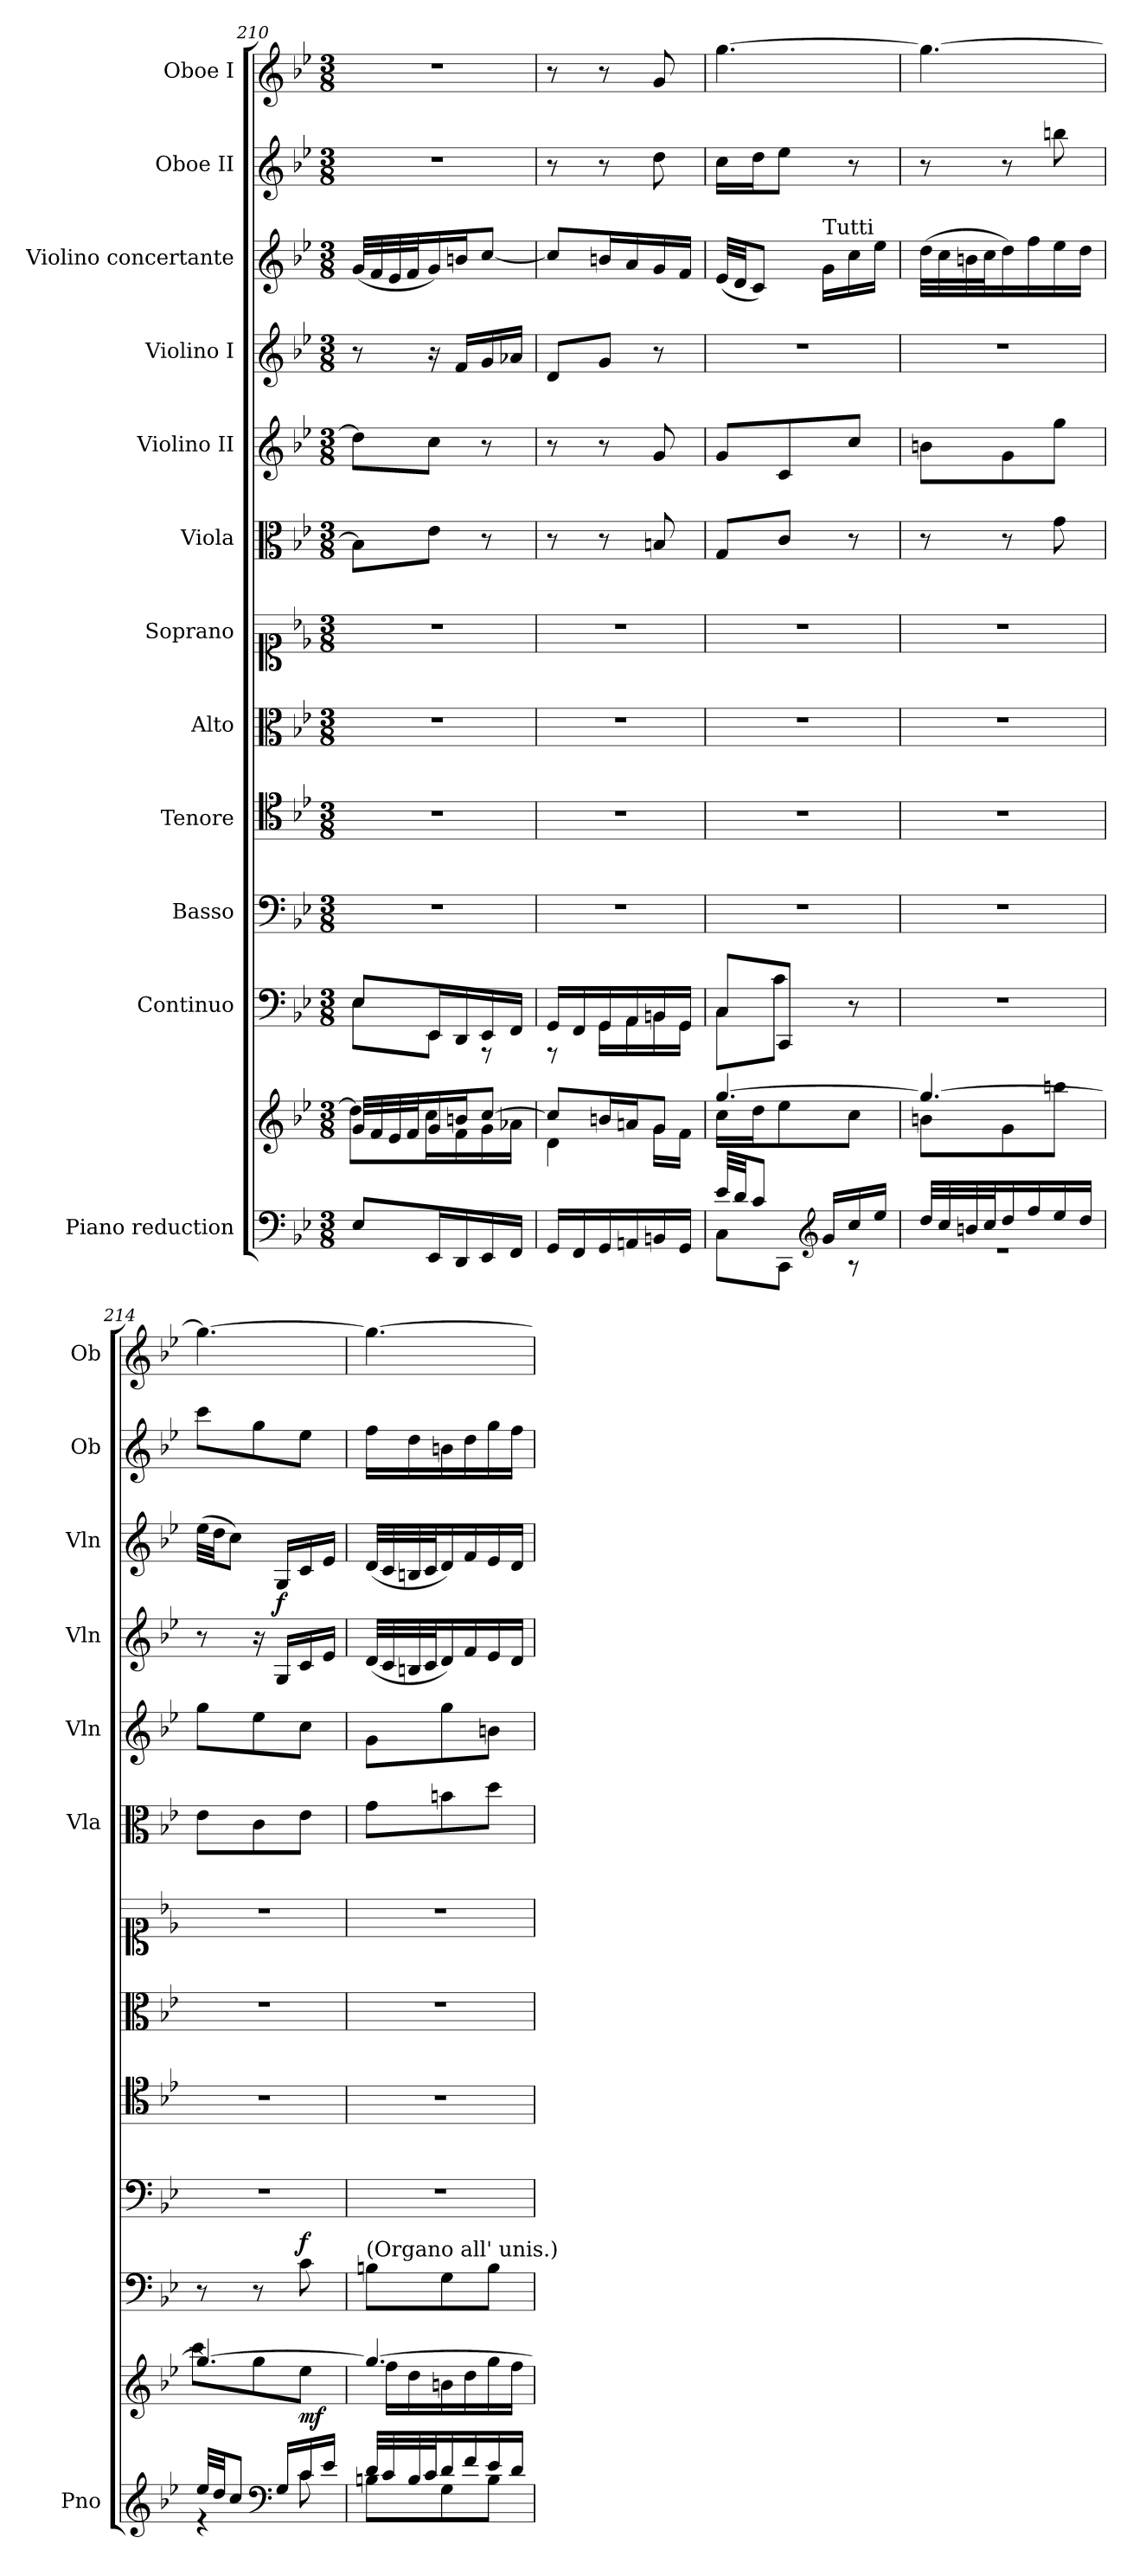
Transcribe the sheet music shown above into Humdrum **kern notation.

**kern	**kern	**dynam	**kern	**dynam	**kern	**kern	**kern	**kern	**kern	**kern	**kern	**kern	**dynam	**kern	**kern
*part12	*part12	*part12	*part11	*part11	*part10	*part9	*part8	*part7	*part6	*part5	*part4	*part3	*part3	*part2	*part1
*staff13	*staff12	*staff12/13	*staff11	*staff11	*staff10	*staff9	*staff8	*staff7	*staff6	*staff5	*staff4	*staff3	*staff3	*staff2	*staff1
*I"Piano reduction	*	*	*I"Continuo	*	*I"Basso	*I"Tenore	*I"Alto	*I"Soprano	*I"Viola	*I"Violino II	*I"Violino I	*I"Violino concertante	*	*I"Oboe II	*I"Oboe I
*I'Pno	*	*	*	*	*	*	*	*	*I'Vla	*I'Vln	*I'Vln	*I'Vln	*	*I'Ob	*I'Ob
*clefF4	*clefG2	*	*clefF4	*	*clefF4	*clefC4	*clefC3	*clefC1	*clefC3	*clefG2	*clefG2	*clefG2	*	*clefG2	*clefG2
*k[b-e-]	*k[b-e-]	*	*k[b-e-]	*	*k[b-e-]	*k[b-e-]	*k[b-e-]	*k[b-e-]	*k[b-e-]	*k[b-e-]	*k[b-e-]	*k[b-e-]	*	*k[b-e-]	*k[b-e-]
*M3/8	*M3/8	*	*M3/8	*	*M3/8	*M3/8	*M3/8	*M3/8	*M3/8	*M3/8	*M3/8	*M3/8	*	*M3/8	*M3/8
=210	=210	=210	=210	=210	=210	=210	=210	=210	=210	=210	=210	=210	=210	=210	=210
*	*^	*	*^	*	*	*	*	*	*	*	*	*	*	*	*
8E-/L	32g/LLL	8dd\L]	.	8E-/L	8E-!\L	.	4.r	4.r	4.r	4.r	8B-\L]	8dd\L]	8r	(32g/LLL	.	4.r	4.r
.	32f/	.	.	.	.	.	.	.	.	.	.	.	.	32f/	.	.	.
.	32e-/	.	.	.	.	.	.	.	.	.	.	.	.	32e-/	.	.	.
.	32f/J	.	.	.	.	.	.	.	.	.	.	.	.	32f/J	.	.	.
16EE-/L	16g/	16cc\L	.	16EE-/L	8EE-!\J	.	.	.	.	.	8e-\J	8cc\J	16r	16g/)	.	.	.
16DD/	16bn/J	16f\	.	16DD/	.	.	.	.	.	.	.	.	16f/LL	16bn/J	.	.	.
16EE-/	[8cc/J	16g\	.	16EE-/	8r	.	.	.	.	.	8r	8r	16g/	[8cc/J	.	.	.
16FF/JJ	.	16a-X\JJ	.	16FF/JJ	.	.	.	.	.	.	.	.	16a-X/JJ	.	.	.	.
=211	=211	=211	=211	=211	=211	=211	=211	=211	=211	=211	=211	=211	=211	=211	=211	=211	=211
16GG/LL	8cc/L]	4d\	.	16GG/LL	8r	.	4.r	4.r	4.r	4.r	8r	8r	8d/L	8cc/L]	.	8r	8r
16FF/	.	.	.	16FF/	.	.	.	.	.	.	.	.	.	.	.	.	.
16GG/	16bn/L	.	.	16GG/	16GG!\LL	.	.	.	.	.	8r	8r	8g/J	16bn/L	.	8r	8r
16AAn/	16an/J	.	.	16AA/	16AA!\	.	.	.	.	.	.	.	.	16a/	.	.	.
16BBn/	8g/J	16g\LL	.	16BBn/	16BB!\	.	.	.	.	.	8Bn/	8g/	8r	16g/	.	8dd\	8g/
16GG/JJ	.	16f\JJ	.	16GG/JJ	16GG!\JJ	.	.	.	.	.	.	.	.	16f/JJ	.	.	.
=212	=212	=212	=212	=212	=212	=212	=212	=212	=212	=212	=212	=212	=212	=212	=212	=212	=212
*^	*	*	*	*	*	*	*	*	*	*	*	*	*	*	*	*	*
32e-/LLL	8C\L	[4.gg/	16cc\LL	.	8C/L	8C!\L	.	4.r	4.r	4.r	4.r	8G/L	8g/L	4.r	(32e-/LLL	.	16cc\LL	[4.gg\
32d/JJ	.	.	.	.	.	.	.	.	.	.	.	.	.	.	32d/JJ	.	.	.
8c/J	.	.	16dd\J	.	.	.	.	.	.	.	.	.	.	.	8c/J)	.	16dd\J	.
.	8CC\J	.	8ee-\	.	8CC/J	8c!\J	.	.	.	.	.	8c/J	8c/	.	.	.	8ee-\J	.
*clefG2	*	*	*	*	*	*	*	*	*	*	*	*	*	*	*	*	*	*
!	!	!	!	!	!	!	!	!	!	!	!	!	!	!	!LO:TX:a:t=Tutti	!	!	!
16g/LL	.	.	.	.	.	.	.	.	.	.	.	.	.	.	16g\LL	.	.	.
16cc/	8r	.	8cc\J	.	8r	8ryy	.	.	.	.	.	8r	8cc/J	.	16cc\	.	8r	.
16ee-/JJ	.	.	.	.	.	.	.	.	.	.	.	.	.	.	16ee-\JJ	.	.	.
*	*	*	*	*	*v	*v	*	*	*	*	*	*	*	*	*	*	*	*
=213	=213	=213	=213	=213	=213	=213	=213	=213	=213	=213	=213	=213	=213	=213	=213	=213	=213
32dd/LLL	4.r	4.gg/_	8bn\L	.	4.r	.	4.r	4.r	4.r	4.r	8r	8bn\L	4.r	(32dd\LLL	.	8r	4.gg\_
32cc/	.	.	.	.	.	.	.	.	.	.	.	.	.	32cc\	.	.	.
32bn/	.	.	.	.	.	.	.	.	.	.	.	.	.	32bn\	.	.	.
32cc/J	.	.	.	.	.	.	.	.	.	.	.	.	.	32cc\J	.	.	.
16dd/	.	.	8g\	.	.	.	.	.	.	.	8r	8g\	.	16dd\)	.	8r	.
16ff/	.	.	.	.	.	.	.	.	.	.	.	.	.	16ff\	.	.	.
16ee-/	.	.	8bbn\J	.	.	.	.	.	.	.	8g\	8gg\J	.	16ee-\	.	8bbn\	.
16dd/JJ	.	.	.	.	.	.	.	.	.	.	.	.	.	16dd\JJ	.	.	.
=214	=214	=214	=214	=214	=214	=214	=214	=214	=214	=214	=214	=214	=214	=214	=214	=214	=214
32ee-/LLL	4r	4.gg/_	8ccc\L	.	8r	.	4.r	4.r	4.r	4.r	8e-\L	8gg\L	8r	(32ee-\LLL	.	8ccc\L	4.gg\_
32dd/JJ	.	.	.	.	.	.	.	.	.	.	.	.	.	32dd\JJ	.	.	.
8cc/J	.	.	.	.	.	.	.	.	.	.	.	.	.	8cc\J)	.	.	.
.	.	.	8gg\	.	8r	.	.	.	.	.	8c\	8ee-\	16r	.	.	8gg\	.
*clefF4	*	*	*	*	*	*	*	*	*	*	*	*	*	*	*	*	*
!	!	!	!	!	!	!	!	!	!	!	!	!	!	!	!LO:DY:b	!	!
16G/LL	.	.	.	.	.	.	.	.	.	.	.	.	16G/LL	16G/LL	f	.	.
!	!	!	!	!LO:DY:b	!	!LO:DY:a	!	!	!	!	!	!	!	!	!	!	!
16c/	8c\	.	8ee-\J	mf	8c\	f	.	.	.	.	8e-\J	8cc\J	16c/	16c/	.	8ee-\J	.
16e-/JJ	.	.	.	.	.	.	.	.	.	.	.	.	16e-/JJ	16e-/JJ	.	.	.
=215	=215	=215	=215	=215	=215	=215	=215	=215	=215	=215	=215	=215	=215	=215	=215	=215	=215
!	!	!	!	!	!LO:TX:a:t=(Organo all' unis.)	!	!	!	!	!	!	!	!	!	!	!	!
32d/LLL	8Bn\L	4.gg/_	16ff\LL	.	8Bn\L	.	4.r	4.r	4.r	4.r	8g\L	8g\L	(32d/LLL	(32d/LLL	.	16ff\LL	4.gg\_
32c/	.	.	.	.	.	.	.	.	.	.	.	.	32c/	32c/	.	.	.
32B/	.	.	16dd\	.	.	.	.	.	.	.	.	.	32Bn/	32Bn/	.	16dd\	.
32c/J	.	.	.	.	.	.	.	.	.	.	.	.	32c/J	32c/J	.	.	.
16d/	8G\	.	16bn\	.	8G\	.	.	.	.	.	8bn\	8gg\	16d/)	16d/)	.	16bn\	.
16f/	.	.	16dd\	.	.	.	.	.	.	.	.	.	16f/	16f/	.	16dd\	.
16e-/	8B\J	.	16gg\	.	8B\J	.	.	.	.	.	8dd\J	8bn\J	16e-/	16e-/	.	16gg\	.
16d/JJ	.	.	16ff\JJ	.	.	.	.	.	.	.	.	.	16d/JJ	16d/JJ	.	16ff\JJ	.
*v	*v	*	*	*	*	*	*	*	*	*	*	*	*	*	*	*	*
*	*v	*v	*	*	*	*	*	*	*	*	*	*	*	*	*	*
=	=	=	=	=	=	=	=	=	=	=	=	=	=	=	=
*-	*-	*-	*-	*-	*-	*-	*-	*-	*-	*-	*-	*-	*-	*-	*-
